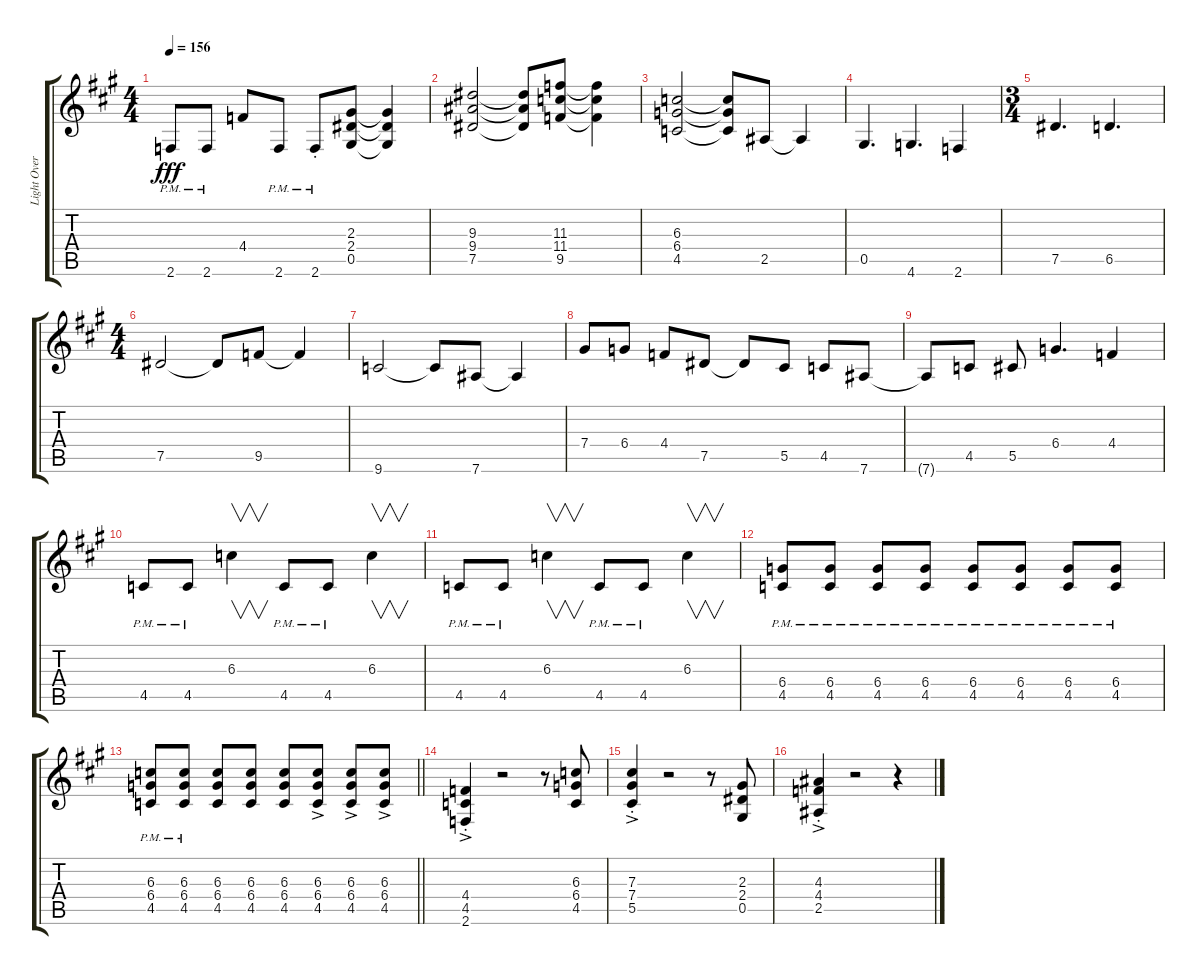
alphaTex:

\track ("Light Overdrive Rhythm" "Light Over") {instrument overdrivenguitar}
\staff {score tabs}
\tuning (Eb4 Bb3 Gb3 Db3 Ab2 Eb2) {hide}
\ts (4 4)
\tempo 156
\clef g2
\ks a
2.6{pm}.8{dy fff} 2.6{pm}.8 4.4.8 2.6{pm}.8 2.6{pm st}.8 (2.3 2.4 0.5).8 (2.3{t} 2.4{t} 0.5{t}).4 |
(9.3 9.4 7.5).2 (9.3{t} 9.4{t} 7.5{t}).8 (11.3 11.4 9.5).8 (11.3{t} 11.4{t} 9.5{t}).4 |
(6.3 6.4 4.5).2 (6.3{t} 6.4{t} 4.5{t}).8 2.5.8 2.5{t}.4 |
0.5.4{d} 4.6.4{d} 2.6.4 |
\ts (3 4)
7.5.4{d} 6.5.4{d} |
\ts (4 4)
7.5.2 7.5{t}.8 9.5.8 9.5{t}.4 |
9.6.2 9.6{t}.8 7.6.8 7.6{t}.4 |
7.4.8 6.4.8 4.4.8 7.5.8 7.5{t}.8 5.5.8 4.5.8 7.6.8 |
7.6{t}.8 4.5.8 5.5.8 6.4.4{d} 4.4.4 |
4.5{pm}.8 4.5{pm}.8 6.3.4{v} 4.5{pm}.8 4.5{pm}.8 6.3.4{v} |
4.5{pm}.8 4.5{pm}.8 6.3.4{v} 4.5{pm}.8 4.5{pm}.8 6.3.4{v} |
(6.4{pm} 4.5{pm}).8 (6.4{pm} 4.5{pm}).8 (6.4{pm} 4.5{pm}).8 (6.4{pm} 4.5{pm}).8 (6.4{pm} 4.5{pm}).8 (6.4{pm} 4.5{pm}).8 (6.4{pm} 4.5{pm}).8 (6.4{pm} 4.5{pm}).8 |
\barLineRight lightlight
(6.3{pm} 6.4{pm} 4.5{pm}).8 (6.3{pm} 6.4{pm} 4.5{pm}).8 (6.3 6.4 4.5).8 (6.3 6.4 4.5).8 (6.3 6.4 4.5).8 (6.3{ac} 6.4{ac} 4.5{ac}).8 (6.3{ac} 6.4{ac} 4.5{ac}).8 (6.3{ac} 6.4{ac} 4.5{ac}).8 |
(4.4{ac st} 4.5{ac st} 2.6{ac st}).4 r.2 r.8 (6.3 6.4 4.5).8 |
(7.3{ac st} 7.4{ac st} 5.5{ac st}).4 r.2 r.8 (2.3 2.4 0.5).8 |
(4.3{ac st} 4.4{ac st} 2.5{ac st}).4 r.2 r.4
